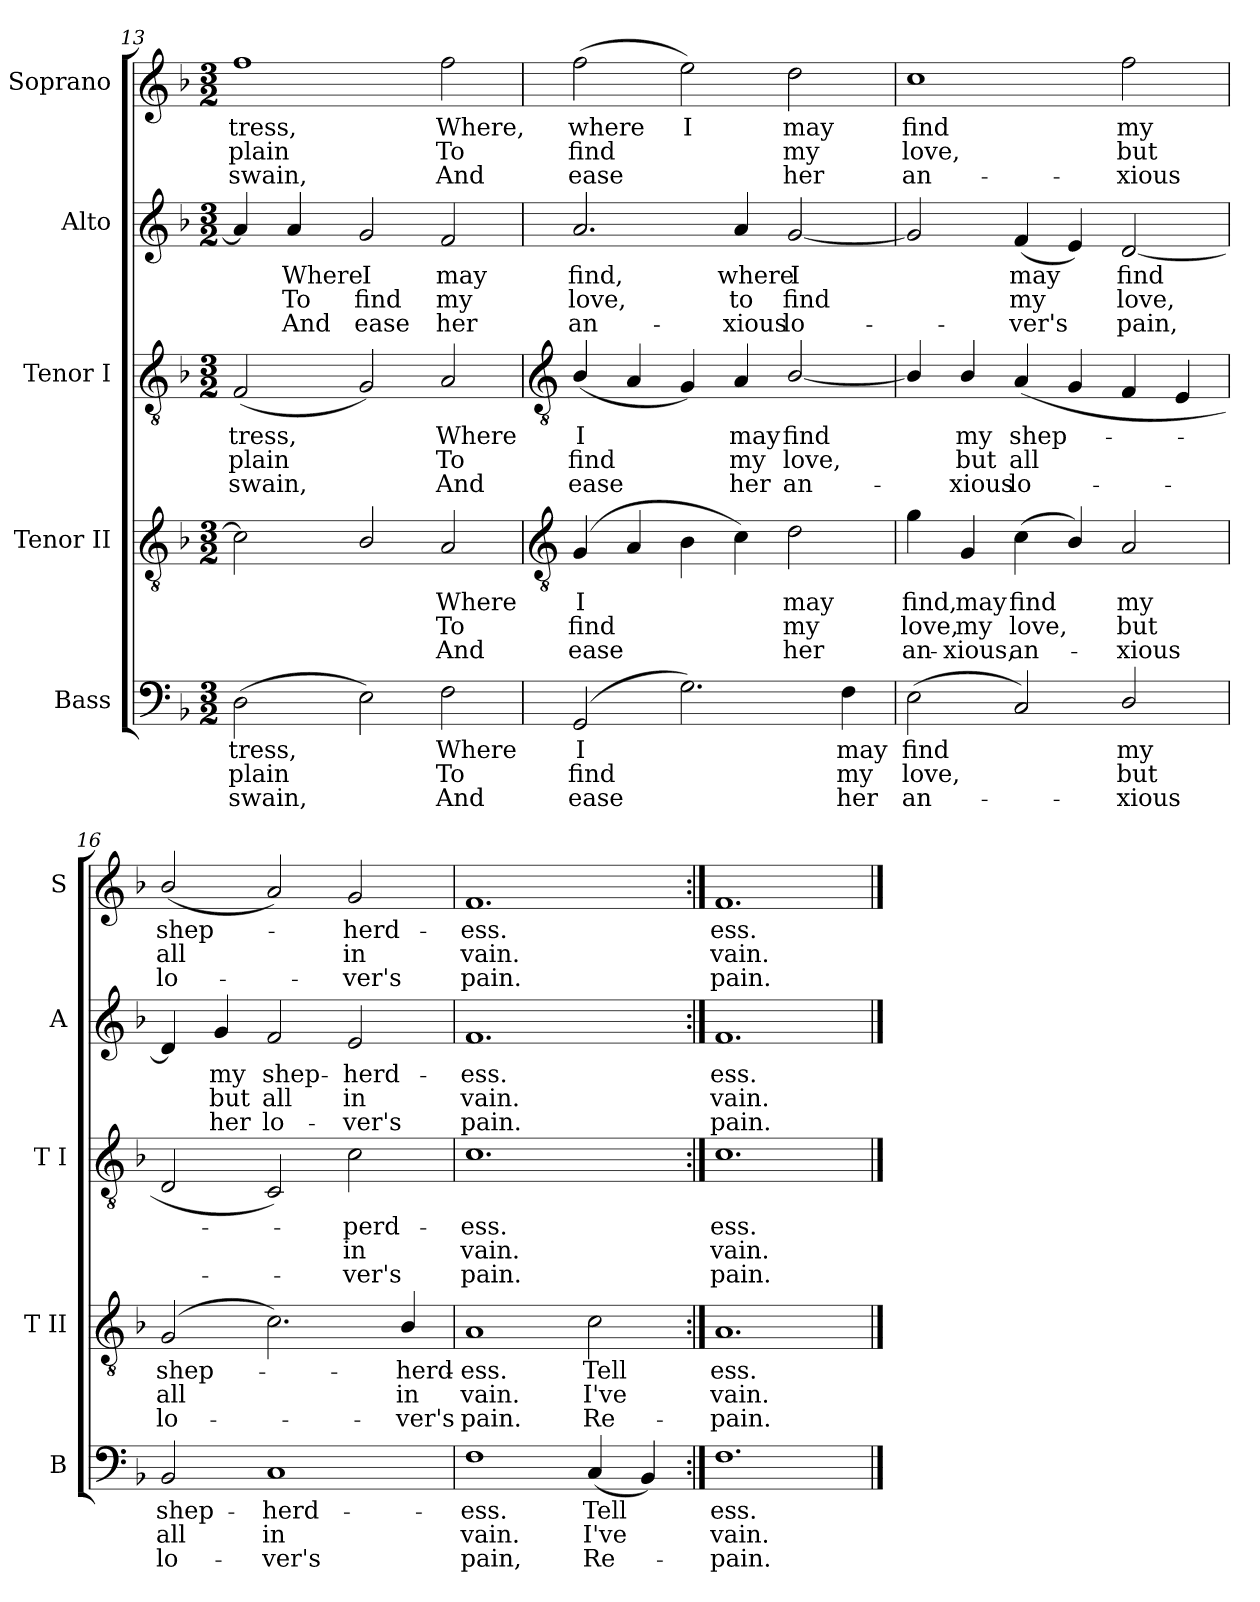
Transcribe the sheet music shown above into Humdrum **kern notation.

**kern	**text	**text	**text	**kern	**text	**text	**text	**kern	**text	**text	**text	**kern	**text	**text	**text	**kern	**text	**text	**text
*part5	*part5	*part5	*part5	*part4	*part4	*part4	*part4	*part3	*part3	*part3	*part3	*part2	*part2	*part2	*part2	*part1	*part1	*part1	*part1
*staff5	*staff5	*staff5	*staff5	*staff4	*staff4	*staff4	*staff4	*staff3	*staff3	*staff3	*staff3	*staff2	*staff2	*staff2	*staff2	*staff1	*staff1	*staff1	*staff1
*I"Bass	*	*	*	*I"Tenor II	*	*	*	*I"Tenor I	*	*	*	*I"Alto	*	*	*	*I"Soprano	*	*	*
*I'B	*	*	*	*I'T II	*	*	*	*I'T I	*	*	*	*I'A	*	*	*	*I'S	*	*	*
*clefF4	*	*	*	*clefGv2	*	*	*	*clefGv2	*	*	*	*clefG2	*	*	*	*clefG2	*	*	*
*k[b-]	*	*	*	*k[b-]	*	*	*	*k[b-]	*	*	*	*k[b-]	*	*	*	*k[b-]	*	*	*
*F:	*	*	*	*F:	*	*	*	*F:	*	*	*	*F:	*	*	*	*F:	*	*	*
*M3/2	*	*	*	*M3/2	*	*	*	*M3/2	*	*	*	*M3/2	*	*	*	*M3/2	*	*	*
=13	=13	=13	=13	=13	=13	=13	=13	=13	=13	=13	=13	=13	=13	=13	=13	=13	=13	=13	=13
!	!LO:LY:b	!LO:LY:b	!LO:LY:b	!	!	!	!	!	!LO:LY:b	!LO:LY:b	!LO:LY:b	!	!	!	!	!	!LO:LY:b	!LO:LY:b	!LO:LY:b
(>2D	tress,	plain	swain,	2c]	.	.	.	(<2F	tress,	plain	swain,	4a]	.	.	.	1ff	tress,	plain	swain,
!	!	!	!	!	!	!	!	!	!	!	!	!	!LO:LY:b	!LO:LY:b	!LO:LY:b	!	!	!	!
.	.	.	.	.	.	.	.	.	.	.	.	4a	Where	To	And	.	.	.	.
!	!	!	!	!	!	!	!	!	!	!	!	!	!LO:LY:b	!LO:LY:b	!LO:LY:b	!	!	!	!
2E)	.	.	.	2B-/	.	.	.	2G)	.	.	.	2g	I	find	ease	.	.	.	.
!	!LO:LY:b	!LO:LY:b	!LO:LY:b	!	!LO:LY:b	!LO:LY:b	!LO:LY:b	!	!LO:LY:b	!LO:LY:b	!LO:LY:b	!	!LO:LY:b	!LO:LY:b	!LO:LY:b	!	!LO:LY:b	!LO:LY:b	!LO:LY:b
2F	Where	To	And	2A	Where	To	And	2A	Where	To	And	2f	may	my	her	2ff	Where,	To	And
!!LO:LB:g=z
=14	=14	=14	=14	=14	=14	=14	=14	=14	=14	=14	=14	=14	=14	=14	=14	=14	=14	=14	=14
*	*	*	*	*clefGv2	*	*	*	*clefGv2	*	*	*	*	*	*	*	*	*	*	*
!	!LO:LY:b	!LO:LY:b	!LO:LY:b	!	!LO:LY:b	!LO:LY:b	!LO:LY:b	!	!LO:LY:b	!LO:LY:b	!LO:LY:b	!	!LO:LY:b	!LO:LY:b	!LO:LY:b	!	!LO:LY:b	!LO:LY:b	!LO:LY:b
(<2GG	I	find	ease	(<4G	I	find	ease	(<4B-/	I	find	ease	2.a	find,	love,	an-	(>2ff	where	find	ease
.	.	.	.	4A	.	.	.	4A	.	.	.	.	.	.	.	.	.	.	.
!	!	!	!	!	!	!	!	!	!	!	!	!	!	!	!	!	!LO:LY:b	!	!
2.G)	.	.	.	4B-	.	.	.	4G)	.	.	.	.	.	.	.	2ee)	I	.	.
!	!	!	!	!	!	!	!	!	!LO:LY:b	!LO:LY:b	!LO:LY:b	!	!LO:LY:b	!LO:LY:b	!LO:LY:b	!	!	!	!
.	.	.	.	4c)	.	.	.	4A	may	my	her	4a	-where	to	xious	.	.	.	.
!	!	!	!	!	!LO:LY:b	!LO:LY:b	!LO:LY:b	!	!LO:LY:b	!LO:LY:b	!LO:LY:b	!	!LO:LY:b	!LO:LY:b	!LO:LY:b	!	!LO:LY:b	!LO:LY:b	!LO:LY:b
.	.	.	.	2d	may	my	her	[2B-/	find	love,	an-	[2g	I	find	lo-	2dd	may	my	her
!	!LO:LY:b	!LO:LY:b	!LO:LY:b	!	!	!	!	!	!	!	!	!	!	!	!	!	!	!	!
4F	may	my	her	.	.	.	.	.	.	.	.	.	.	.	.	.	.	.	.
=15	=15	=15	=15	=15	=15	=15	=15	=15	=15	=15	=15	=15	=15	=15	=15	=15	=15	=15	=15
!	!LO:LY:b	!LO:LY:b	!LO:LY:b	!	!LO:LY:b	!LO:LY:b	!LO:LY:b	!	!	!	!	!	!	!	!	!	!LO:LY:b	!LO:LY:b	!LO:LY:b
(<2E	find	love,	an-	4g	find,	love,	an-	4B-/]	.	.	.	2g]	.	.	.	1cc	find	love,	an-
!	!	!	!	!	!LO:LY:b	!LO:LY:b	!LO:LY:b	!	!LO:LY:b	!LO:LY:b	!LO:LY:b	!	!	!	!	!	!	!	!
.	.	.	.	4G	-may	my	xious,	4B-/	my	but	xious	.	.	.	.	.	.	.	.
!	!	!	!	!	!LO:LY:b	!LO:LY:b	!LO:LY:b	!	!LO:LY:b	!LO:LY:b	!LO:LY:b	!	!LO:LY:b	!LO:LY:b	!LO:LY:b	!	!	!	!
2C)	.	.	.	(<4c\	find	love,	an-	(<4A	shep-	all	lo-	(<4f	may	my	ver's	.	.	.	.
.	.	.	.	4B-/)	.	.	.	4G	.	.	.	4e)	.	.	.	.	.	.	.
!	!LO:LY:b	!LO:LY:b	!LO:LY:b	!	!LO:LY:b	!LO:LY:b	!LO:LY:b	!	!	!	!	!	!LO:LY:b	!LO:LY:b	!LO:LY:b	!	!LO:LY:b	!LO:LY:b	!LO:LY:b
2D/	my	but	xious	2A	my	but	xious	4F	.	.	.	[2d	find	love,	pain,	2ff	-my	but	xious
.	.	.	.	.	.	.	.	4E	.	.	.	.	.	.	.	.	.	.	.
=16	=16	=16	=16	=16	=16	=16	=16	=16	=16	=16	=16	=16	=16	=16	=16	=16	=16	=16	=16
!	!LO:LY:b	!LO:LY:b	!LO:LY:b	!	!LO:LY:b	!LO:LY:b	!LO:LY:b	!	!	!	!	!	!	!	!	!	!LO:LY:b	!LO:LY:b	!LO:LY:b
2BB-	shep-	-all	lo-	(<2G	shep-	all	lo-	2D	.	.	.	4d]	.	.	.	(<2b-/	shep-	all	lo-
!	!	!	!	!	!	!	!	!	!	!	!	!	!LO:LY:b	!LO:LY:b	!LO:LY:b	!	!	!	!
.	.	.	.	.	.	.	.	.	.	.	.	4g	my	but	her	.	.	.	.
!	!LO:LY:b	!LO:LY:b	!LO:LY:b	!	!	!	!	!	!	!	!	!	!LO:LY:b	!LO:LY:b	!LO:LY:b	!	!	!	!
1C	-herd-	-in	ver's	2.c)	.	.	.	2C)	.	.	.	2f	shep-	-all	lo-	2a)	.	.	.
!	!	!	!	!	!	!	!	!	!LO:LY:b	!LO:LY:b	!LO:LY:b	!	!LO:LY:b	!LO:LY:b	!LO:LY:b	!	!LO:LY:b	!LO:LY:b	!LO:LY:b
.	.	.	.	.	.	.	.	2c	perd-	-in	ver's	2e	-herd-	-in	ver's	2g	herd-	-in	ver's
!	!	!	!	!	!LO:LY:b	!LO:LY:b	!LO:LY:b	!	!	!	!	!	!	!	!	!	!	!	!
.	.	.	.	4B-/	herd-	-in	ver's	.	.	.	.	.	.	.	.	.	.	.	.
=17	=17	=17	=17	=17	=17	=17	=17	=17	=17	=17	=17	=17	=17	=17	=17	=17	=17	=17	=17
!	!LO:LY:b	!LO:LY:b	!LO:LY:b	!	!LO:LY:b	!LO:LY:b	!LO:LY:b	!	!LO:LY:b	!LO:LY:b	!LO:LY:b	!	!LO:LY:b	!LO:LY:b	!LO:LY:b	!	!LO:LY:b	!LO:LY:b	!LO:LY:b
1F	ess.	vain.	pain,	1A	ess.	vain.	pain.	1.c	ess.	vain.	pain.	1.f	ess.	vain.	pain.	1.f	ess.	vain.	pain.
!	!LO:LY:b	!LO:LY:b	!LO:LY:b	!	!LO:LY:b	!LO:LY:b	!LO:LY:b	!	!	!	!	!	!	!	!	!	!	!	!
(<4C	Tell	I've	Re-	2c	Tell	I've	Re-	.	.	.	.	.	.	.	.	.	.	.	.
4BB-)	.	.	.	.	.	.	.	.	.	.	.	.	.	.	.	.	.	.	.
=18:|!	=18:|!	=18:|!	=18:|!	=18:|!	=18:|!	=18:|!	=18:|!	=18:|!	=18:|!	=18:|!	=18:|!	=18:|!	=18:|!	=18:|!	=18:|!	=18:|!	=18:|!	=18:|!	=18:|!
!	!LO:LY:b	!LO:LY:b	!LO:LY:b	!	!LO:LY:b	!LO:LY:b	!LO:LY:b	!	!LO:LY:b	!LO:LY:b	!LO:LY:b	!	!LO:LY:b	!LO:LY:b	!LO:LY:b	!	!LO:LY:b	!LO:LY:b	!LO:LY:b
1.F	ess.	vain.	pain.	1.A	-ess.	vain.	pain.	1.c	ess.	vain.	pain.	1.f	ess.	vain.	pain.	1.f	ess.	vain.	pain.
==	==	==	==	==	==	==	==	==	==	==	==	==	==	==	==	==	==	==	==
*-	*-	*-	*-	*-	*-	*-	*-	*-	*-	*-	*-	*-	*-	*-	*-	*-	*-	*-	*-
